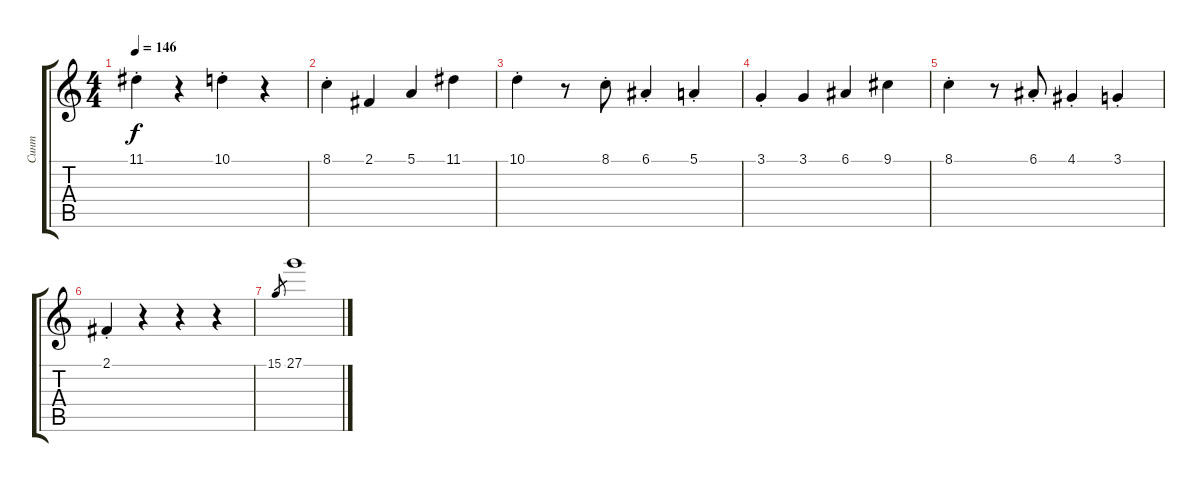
\track ("Синт" "Синт") {instrument pizzicatostrings}
\staff {score tabs}
\tuning (E4 B3 G3 D3 A2 E2) {hide}
\ts (4 4)
\tempo 146
\clef g2
\ks c
11.1{st}.4{dy f} r.4 10.1{st}.4 r.4 |
8.1{st}.4 2.1.4{instrument pizzicatostrings} 5.1.4 11.1.4 |
10.1{st}.4{instrument stringensemble1} r.8 8.1{st}.8 6.1{st}.4 5.1{st}.4 |
3.1{st}.4 3.1.4{instrument pizzicatostrings} 6.1.4 9.1.4 |
8.1{st}.4{instrument stringensemble1} r.8 6.1{st}.8 4.1{st}.4 3.1{st}.4 |
2.1{st}.4 r.4 r.4 r.4 |
15.1.8{gr} 27.1.1{instrument pizzicatostrings}
